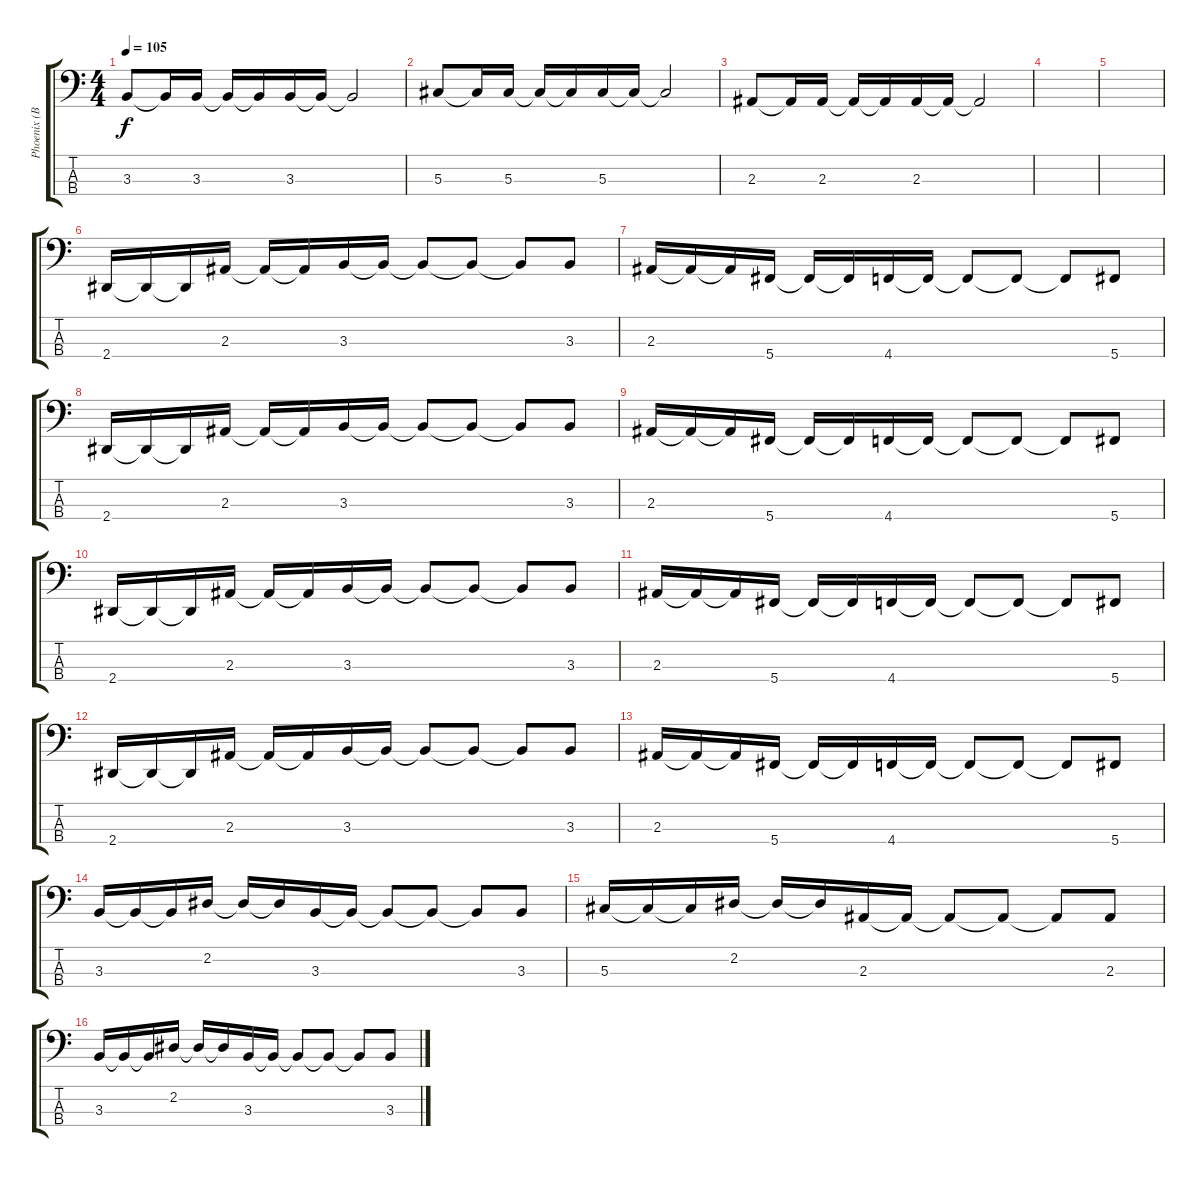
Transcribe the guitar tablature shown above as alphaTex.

\track ("Phoenix (Bass)" "Phoenix (B") {instrument electricbassfinger}
\staff {score tabs}
\tuning (Gb2 Db2 Ab1 Db1) {hide}
\ts (4 4)
\tempo 105
\clef f4
\ks c
3.3.8{dy f} 3.3{t}.16 3.3.16 3.3{t}.16 3.3{t}.16 3.3.16 3.3{t}.16 3.3{t}.2 |
5.3.8 5.3{t}.16 5.3.16 5.3{t}.16 5.3{t}.16 5.3.16 5.3{t}.16 5.3{t}.2 |
2.3.8 2.3{t}.16 2.3.16 2.3{t}.16 2.3{t}.16 2.3.16 2.3{t}.16 2.3{t}.2 |
|
|
2.4.16 2.4{t}.16 2.4{t}.16 2.3.16 2.3{t}.16 2.3{t}.16 3.3.16 3.3{t}.16 3.3{t}.8 3.3{t}.8 3.3{t}.8 3.3.8 |
2.3.16 2.3{t}.16 2.3{t}.16 5.4.16 5.4{t}.16 5.4{t}.16 4.4.16 4.4{t}.16 4.4{t}.8 4.4{t}.8 4.4{t}.8 5.4.8 |
2.4.16 2.4{t}.16 2.4{t}.16 2.3.16 2.3{t}.16 2.3{t}.16 3.3.16 3.3{t}.16 3.3{t}.8 3.3{t}.8 3.3{t}.8 3.3.8 |
2.3.16 2.3{t}.16 2.3{t}.16 5.4.16 5.4{t}.16 5.4{t}.16 4.4.16 4.4{t}.16 4.4{t}.8 4.4{t}.8 4.4{t}.8 5.4.8 |
2.4.16 2.4{t}.16 2.4{t}.16 2.3.16 2.3{t}.16 2.3{t}.16 3.3.16 3.3{t}.16 3.3{t}.8 3.3{t}.8 3.3{t}.8 3.3.8 |
2.3.16 2.3{t}.16 2.3{t}.16 5.4.16 5.4{t}.16 5.4{t}.16 4.4.16 4.4{t}.16 4.4{t}.8 4.4{t}.8 4.4{t}.8 5.4.8 |
2.4.16 2.4{t}.16 2.4{t}.16 2.3.16 2.3{t}.16 2.3{t}.16 3.3.16 3.3{t}.16 3.3{t}.8 3.3{t}.8 3.3{t}.8 3.3.8 |
2.3.16 2.3{t}.16 2.3{t}.16 5.4.16 5.4{t}.16 5.4{t}.16 4.4.16 4.4{t}.16 4.4{t}.8 4.4{t}.8 4.4{t}.8 5.4.8 |
3.3.16 3.3{t}.16 3.3{t}.16 2.2.16 2.2{t}.16 2.2{t}.16 3.3.16 3.3{t}.16 3.3{t}.8 3.3{t}.8 3.3{t}.8 3.3.8 |
5.3.16 5.3{t}.16 5.3{t}.16 2.2.16 2.2{t}.16 2.2{t}.16 2.3.16 2.3{t}.16 2.3{t}.8 2.3{t}.8 2.3{t}.8 2.3.8 |
3.3.16 3.3{t}.16 3.3{t}.16 2.2.16 2.2{t}.16 2.2{t}.16 3.3.16 3.3{t}.16 3.3{t}.8 3.3{t}.8 3.3{t}.8 3.3.8
